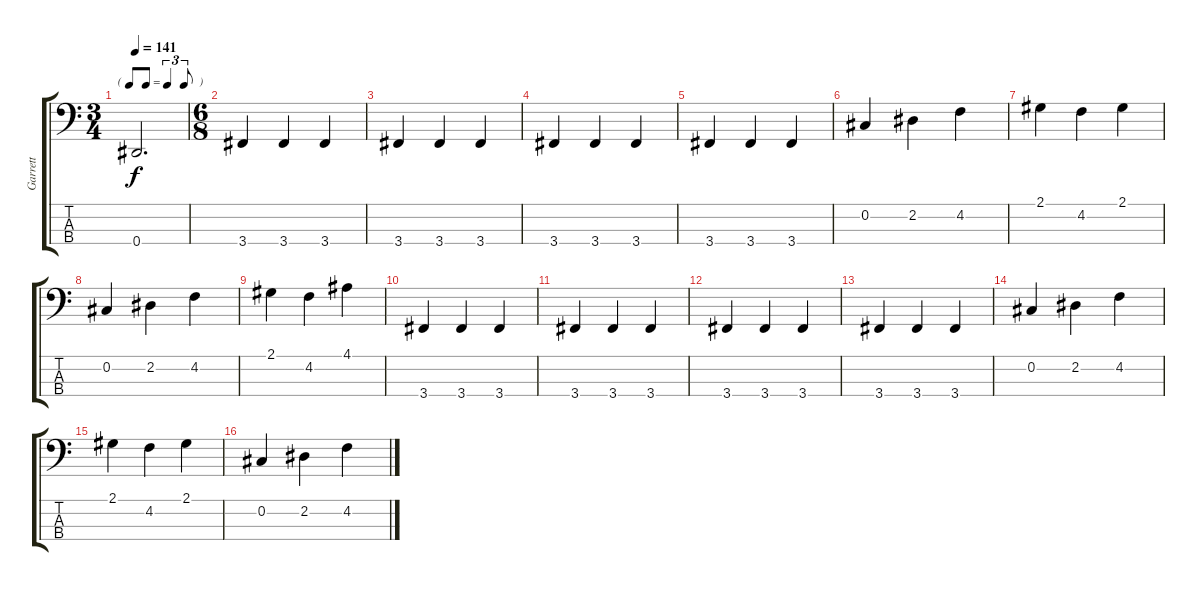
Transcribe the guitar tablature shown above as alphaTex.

\track ("Garrett" "Garrett") {instrument electricbassfinger}
\staff {score tabs}
\tuning (Gb2 Db2 Ab1 Eb1) {hide}
\ts (3 4)
\tf triplet8th
\tempo 141
\clef f4
\ks c
0.4{t}.2{d dy f} |
\ts (6 8)
3.4.4 3.4.4 3.4.4 |
3.4.4 3.4.4 3.4.4 |
3.4.4 3.4.4 3.4.4 |
3.4.4 3.4.4 3.4.4 |
0.2.4 2.2.4 4.2.4 |
2.1.4 4.2.4 2.1.4 |
0.2.4 2.2.4 4.2.4 |
2.1.4 4.2.4 4.1.4 |
3.4.4 3.4.4 3.4.4 |
3.4.4 3.4.4 3.4.4 |
3.4.4 3.4.4 3.4.4 |
3.4.4 3.4.4 3.4.4 |
0.2.4 2.2.4 4.2.4 |
2.1.4 4.2.4 2.1.4 |
0.2.4 2.2.4 4.2.4
